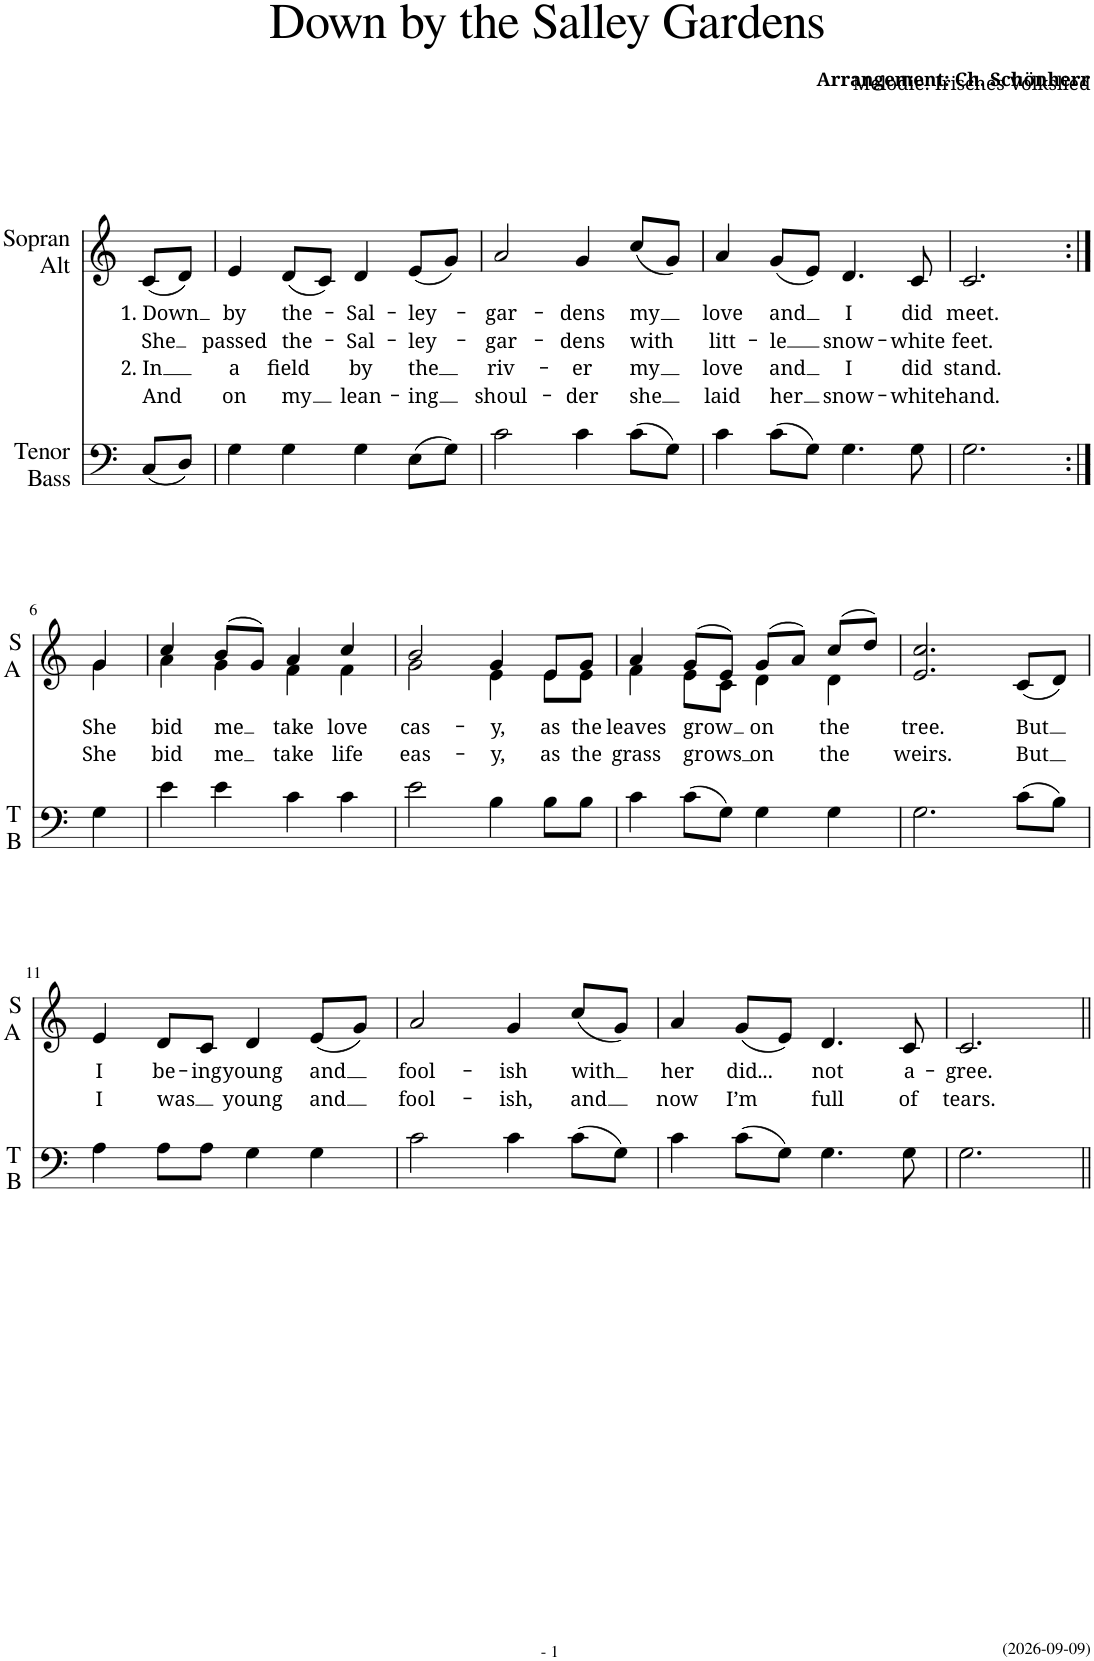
**kern	**kern	**text	**text	**text	**text
*part2	*part1	*part1	*part1	*part1	*part1
*staff2	*staff1	*staff1	*staff1	*staff1	*staff1
*I"Tenor Bass	*I"Sopran Alt	*	*	*	*
*I'T B	*I'S A	*	*	*	*
*clefF4	*clefG2	*	*	*	*
*k[]	*k[]	*	*	*	*
=1	=1	=1	=1	=1	=1
!	!	!LO:LY:b	!LO:LY:b	!LO:LY:b	!LO:LY:b
(8C/L	(8c/L	1. Down	She	2. In	And
8D/J)	8d/J)	.	.	.	.
=2	=2	=2	=2	=2	=2
!	!	!LO:LY:b	!LO:LY:b	!LO:LY:b	!LO:LY:b
4G\	4e/	by	passed	a	on
!	!	!LO:LY:b	!LO:LY:b	!LO:LY:b	!LO:LY:b
4G\	(8d/L	the-	the-	ﬁeld	my
.	8c/J)	.	.	.	.
!	!	!LO:LY:b	!LO:LY:b	!LO:LY:b	!LO:LY:b
4G\	4d/	-Sal-	-Sal-	by	lean-
!	!	!LO:LY:b	!LO:LY:b	!LO:LY:b	!LO:LY:b
(8E\L	(8e/L	-ley-	-ley-	the	-ing
8G\J)	8g/J)	.	.	.	.
=3	=3	=3	=3	=3	=3
!	!	!LO:LY:b	!LO:LY:b	!LO:LY:b	!LO:LY:b
2c\	2a/	-gar-	-gar-	riv-	shoul-
!	!	!LO:LY:b	!LO:LY:b	!LO:LY:b	!LO:LY:b
4c\	4g/	-dens	-dens	-er	-der
!	!	!LO:LY:b	!LO:LY:b	!LO:LY:b	!LO:LY:b
(8c\L	(8cc/L	-my	-with	my	-she
8G\J)	8g/J)	.	.	.	.
=4	=4	=4	=4	=4	=4
!	!	!LO:LY:b	!LO:LY:b	!LO:LY:b	!LO:LY:b
4c\	4a/	love	litt-	love	laid
!	!	!LO:LY:b	!LO:LY:b	!LO:LY:b	!LO:LY:b
(8c\L	(8g/L	and	-le	and	-her
8G\J)	8e/J)	.	.	.	.
!	!	!LO:LY:b	!LO:LY:b	!LO:LY:b	!LO:LY:b
4.G\	4.d/	I	snow-	I	snow-
!	!	!LO:LY:b	!LO:LY:b	!LO:LY:b	!LO:LY:b
8G\	8c/	did	-white	did	-white
=5	=5	=5	=5	=5	=5
!	!	!LO:LY:b	!LO:LY:b	!LO:LY:b	!LO:LY:b
2.G\	2.c/	meet.	feet.	stand.	hand.
!!LO:LB:g=z
=6:|!	=6:|!	=6:|!	=6:|!	=6:|!	=6:|!
*	*^	*	*	*	*
!	!	!	!LO:LY:b	!LO:LY:b	!	!
4G\	4g/	4g\	She	She	.	.
=7	=7	=7	=7	=7	=7	=7
!	!	!	!LO:LY:b	!LO:LY:b	!	!
4e\	4cc/	4a\	bid	bid	.	.
!	!	!	!LO:LY:b	!LO:LY:b	!	!
4e\	(8b/L	4g\	-me	me	.	.
.	8g/J)	.	.	.	.	.
!	!	!	!LO:LY:b	!LO:LY:b	!	!
4c\	4a/	4f\	-take	take	.	.
!	!	!	!LO:LY:b	!LO:LY:b	!	!
4c\	4cc/	4f\	love	life	.	.
=8	=8	=8	=8	=8	=8	=8
!	!	!	!LO:LY:b	!LO:LY:b	!	!
2e\	2b/	2g\	cas-	eas-	.	.
!	!	!	!LO:LY:b	!LO:LY:b	!	!
4B\	4g/	4e\	-y,	-y,	.	.
!	!	!	!LO:LY:b	!LO:LY:b	!	!
8B\L	8e/L	8e\L	as	as	.	.
!	!	!	!LO:LY:b	!LO:LY:b	!	!
8B\J	8g/J	8e\J	the	the	.	.
=9	=9	=9	=9	=9	=9	=9
!	!	!	!LO:LY:b	!LO:LY:b	!	!
4c\	4a/	4f\	leaves	grass	.	.
!	!	!	!LO:LY:b	!LO:LY:b	!	!
(8c\L	(8g/L	8e\L	grow	grows	.	.
8G\J)	8e/J)	8c\J	.	.	.	.
!	!	!	!LO:LY:b	!LO:LY:b	!	!
4G\	(8g/L	4d\	on	on	.	.
.	8a/J)	.	.	.	.	.
!	!	!	!LO:LY:b	!LO:LY:b	!	!
4G\	(8cc/L	4d\	the	the	.	.
.	8dd/J)	.	.	.	.	.
*	*v	*v	*	*	*	*
=10	=10	=10	=10	=10	=10
!	!	!LO:LY:b	!LO:LY:b	!	!
2.G\	2.e/ 2.cc/	tree.	weirs.	.	.
!	!	!LO:LY:b	!LO:LY:b	!	!
(8c\L	(8c/L	-But	But	.	.
8B\J)	8d/J)	.	.	.	.
!!LO:LB:g=z
=11	=11	=11	=11	=11	=11
!	!	!LO:LY:b	!LO:LY:b	!	!
4A\	4e/	I	I	.	.
!	!	!LO:LY:b	!LO:LY:b	!	!
8A\L	8d/L	be-	-was	.	.
!	!	!LO:LY:b	!	!	!
8A\J	8c/J	-ing	.	.	.
!	!	!LO:LY:b	!LO:LY:b	!	!
4G\	4d/	young	young	.	.
!	!	!LO:LY:b	!LO:LY:b	!	!
4G\	(8e/L	and	and	.	.
.	8g/J)	.	.	.	.
=12	=12	=12	=12	=12	=12
!	!	!LO:LY:b	!LO:LY:b	!	!
2c\	2a/	fool-	fool-	.	.
!	!	!LO:LY:b	!LO:LY:b	!	!
4c\	4g/	-ish	-ish,	.	.
!	!	!LO:LY:b	!LO:LY:b	!	!
(8c\L	(8cc/L	with	and	.	.
8G\J)	8g/J)	.	.	.	.
=13	=13	=13	=13	=13	=13
!	!	!LO:LY:b	!LO:LY:b	!	!
4c\	4a/	her	now	.	.
!	!	!LO:LY:b	!LO:LY:b	!	!
(8c\L	(8g/L	did...	I’m	.	.
8G\J)	8e/J)	.	.	.	.
!	!	!LO:LY:b	!LO:LY:b	!	!
4.G\	4.d/	not	full	.	.
!	!	!LO:LY:b	!LO:LY:b	!	!
8G\	8c/	a-	of	.	.
=14	=14	=14	=14	=14	=14
!	!	!LO:LY:b	!LO:LY:b	!	!
2.G\	2.c/	-gree.	tears.	.	.
=||	=||	=||	=||	=||	=||
*-	*-	*-	*-	*-	*-
